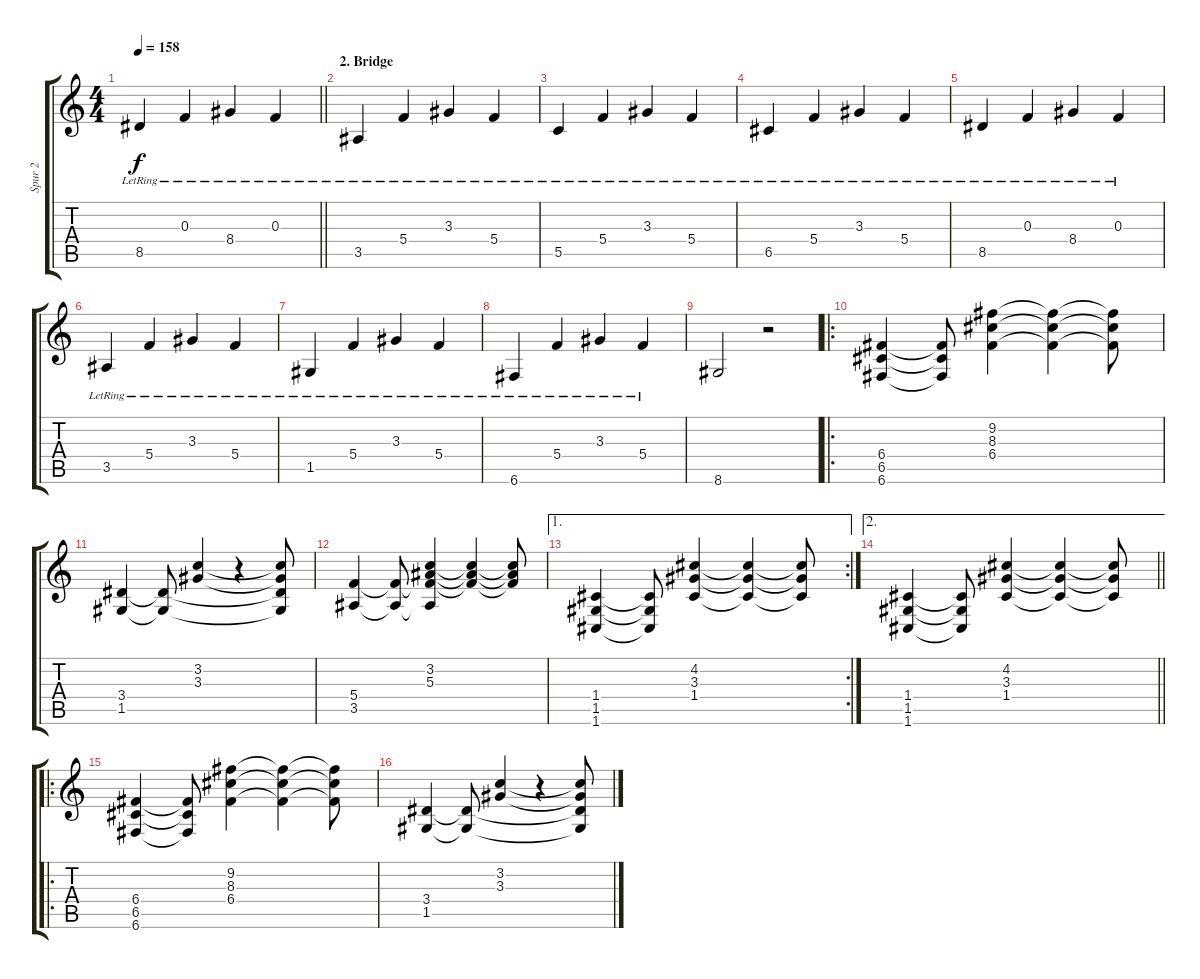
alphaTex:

\track ("Spur 2" "Spur 2") {instrument electricguitarclean}
\staff {score tabs}
\tuning (D4 A3 F3 C3 G2 C2) {hide}
\ts (4 4)
\tempo 158
\clef g2
\barLineRight lightlight
\ks c
8.5{lr}.4{dy f} 0.3{lr}.4 8.4{lr}.4 0.3{lr}.4 |
\section ("" "2. Bridge")
3.5{lr}.4 5.4{lr}.4 3.3{lr}.4 5.4{lr}.4 |
5.5{lr}.4 5.4{lr}.4 3.3{lr}.4 5.4{lr}.4 |
6.5{lr}.4 5.4{lr}.4 3.3{lr}.4 5.4{lr}.4 |
8.5{lr}.4 0.3{lr}.4 8.4{lr}.4 0.3{lr}.4 |
3.5{lr}.4 5.4{lr}.4 3.3{lr}.4 5.4{lr}.4 |
1.5{lr}.4 5.4{lr}.4 3.3{lr}.4 5.4{lr}.4 |
6.6{lr}.4 5.4{lr}.4 3.3{lr}.4 5.4{lr}.4 |
8.6.2 r.2 |
\ro
(6.4 6.5 6.6).4 (6.4{t} 6.5{t} 6.6{t}).8 (9.2 8.3 6.4).4 (9.2{t} 8.3{t} 6.4{t}).4 (9.2{t} 8.3{t} 6.4{t}).8 |
(3.4 1.5).4 (3.4{t} 1.5{t}).8 (3.2 3.3).4 r.4 (3.2{t} 3.3{t} 3.4{t} 1.5{t}).8 |
(5.4 3.5).4 (5.4{t} 3.5{t}).8 (3.2 5.3 5.4{t} 3.5{t}).4 (3.2{t} 5.3{t} 5.4{t}).4 (3.2{t} 5.3{t} 5.4{t}).8 |
\ae 1
\rc 2
(1.4 1.5 1.6).4 (1.4{t} 1.5{t} 1.6{t}).8 (4.2 3.3 1.4).4 (4.2{t} 3.3{t} 1.4{t}).4 (4.2{t} 3.3{t} 1.4{t}).8 |
\ae 2
\barLineRight lightlight
(1.4 1.5 1.6).4 (1.4{t} 1.5{t} 1.6{t}).8 (4.2 3.3 1.4).4 (4.2{t} 3.3{t} 1.4{t}).4 (4.2{t} 3.3{t} 1.4{t}).8 |
\ro
(6.4 6.5 6.6).4 (6.4{t} 6.5{t} 6.6{t}).8 (9.2 8.3 6.4).4 (9.2{t} 8.3{t} 6.4{t}).4 (9.2{t} 8.3{t} 6.4{t}).8 |
(3.4 1.5).4 (3.4{t} 1.5{t}).8 (3.2 3.3).4 r.4 (3.2{t} 3.3{t} 3.4{t} 1.5{t}).8
